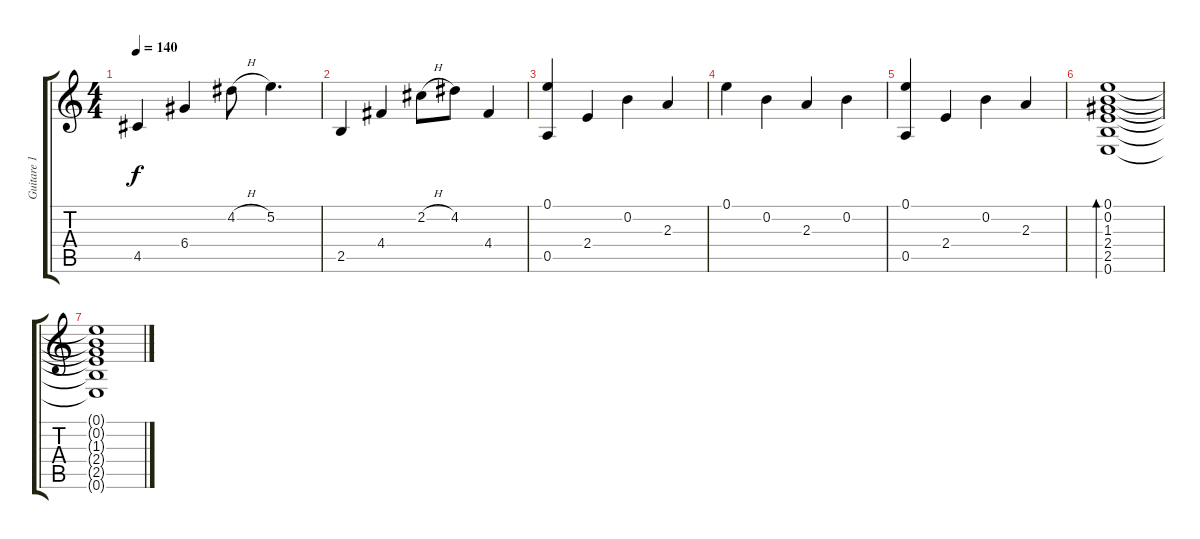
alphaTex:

\track ("Guitare 1" "Guitare 1") {instrument acousticguitarnylon}
\staff {score tabs}
\tuning (E4 B3 G3 D3 A2 E2) {hide}
\ts (4 4)
\tempo 140
\clef g2
\ks c
4.5.4{dy f} 6.4.4 4.2{h}.8 5.2.4{d} |
2.5.4 4.4.4 2.2{h}.8 4.2.8 4.4.4 |
(0.1 0.5).4 2.4.4 0.2.4 2.3.4 |
0.1.4 0.2.4 2.3.4 0.2.4 |
(0.1 0.5).4 2.4.4 0.2.4 2.3.4 |
(0.1 0.2 1.3 2.4 2.5 0.6).1{bd 480} |
(0.1{t} 0.2{t} 1.3{t} 2.4{t} 2.5{t} 0.6{t}).1
